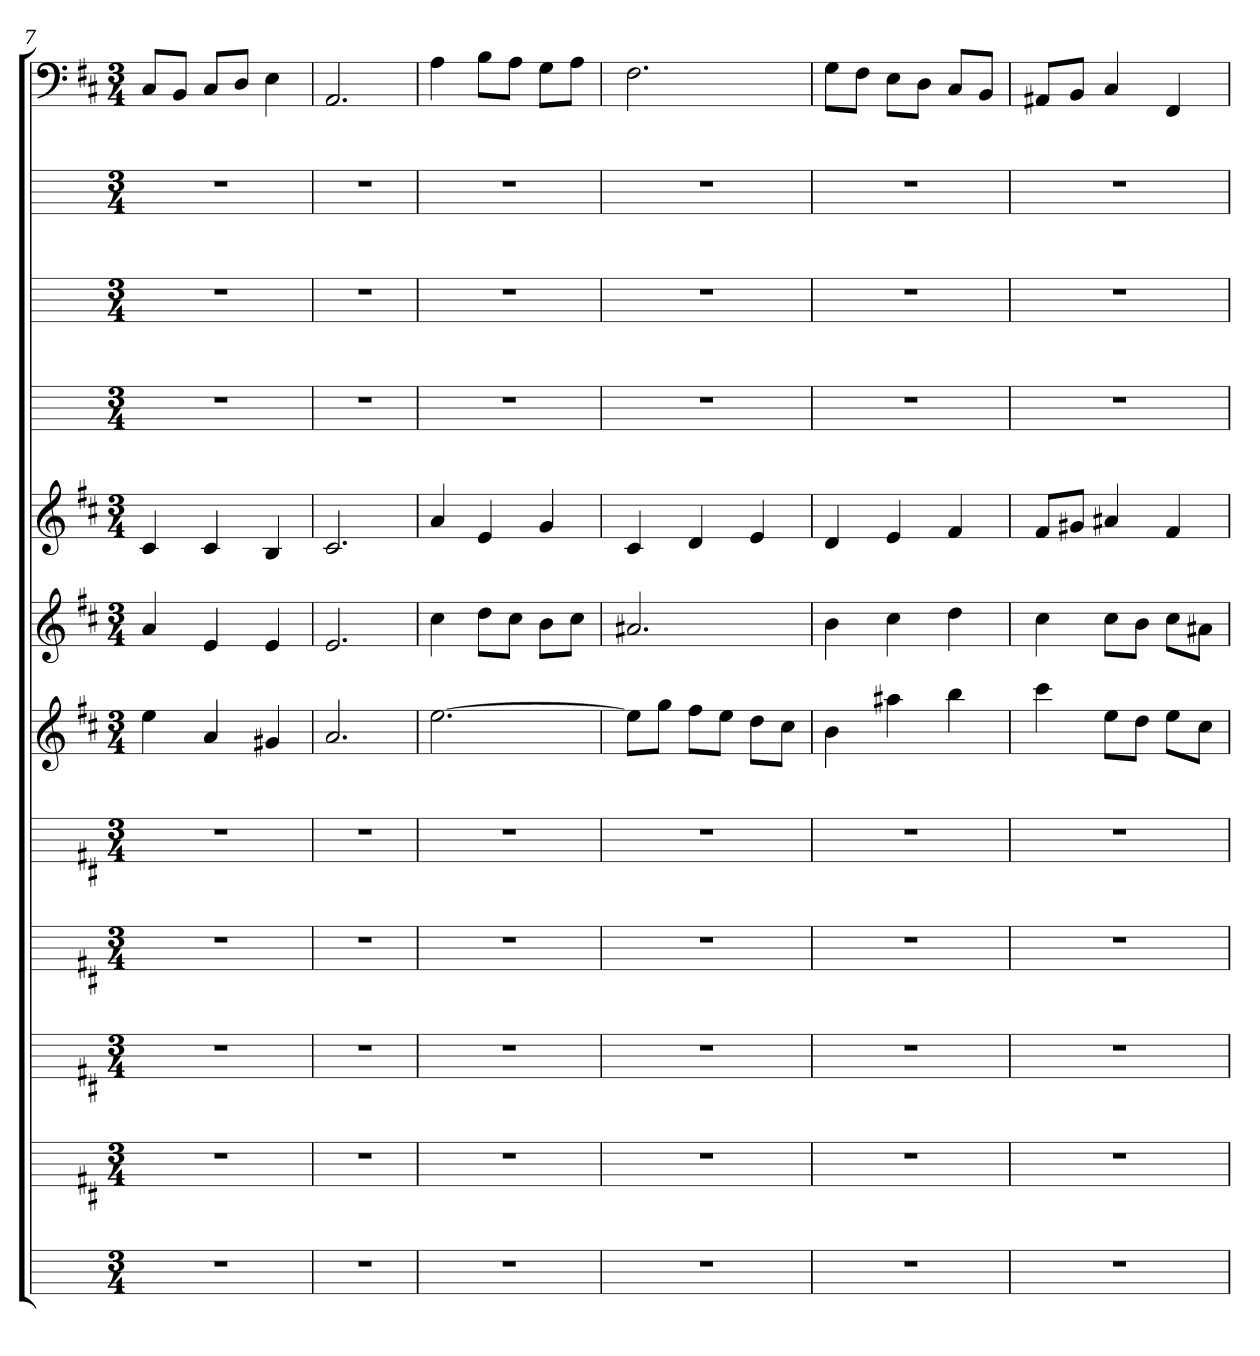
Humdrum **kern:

**kern	**kern	**kern	**kern	**kern	**kern	**kern	**kern	**kern	**kern	**kern	**kern
*part12	*part11	*part10	*part9	*part8	*part7	*part6	*part5	*part4	*part3	*part2	*part1
*staff12	*staff11	*staff10	*staff9	*staff8	*staff7	*staff6	*staff5	*staff4	*staff3	*staff2	*staff1
*k[]	*k[f#c#]	*k[f#c#]	*k[f#c#]	*k[f#c#]	*k[f#c#]	*k[f#c#]	*k[f#c#]	*k[]	*k[]	*k[]	*k[f#c#]
*M3/4	*M3/4	*M3/4	*M3/4	*M3/4	*M3/4	*M3/4	*M3/4	*M3/4	*M3/4	*M3/4	*M3/4
=7	=7	=7	=7	=7	=7	=7	=7	=7	=7	=7	=7
2.r	2.r	2.r	2.r	2.r	4ee	4a	4c#	2.r	2.r	2.r	8C#L
.	.	.	.	.	.	.	.	.	.	.	8BBJ
.	.	.	.	.	4a	4e	4c#	.	.	.	8C#L
.	.	.	.	.	.	.	.	.	.	.	8DJ
.	.	.	.	.	4g#X	4e	4B	.	.	.	4E
=8	=8	=8	=8	=8	=8	=8	=8	=8	=8	=8	=8
2.r	2.r	2.r	2.r	2.r	2.a	2.e	2.c#	2.r	2.r	2.r	2.AA
=9	=9	=9	=9	=9	=9	=9	=9	=9	=9	=9	=9
2.r	2.r	2.r	2.r	2.r	[2.ee	4cc#	4a	2.r	2.r	2.r	4A
.	.	.	.	.	.	8ddL	4e	.	.	.	8BL
.	.	.	.	.	.	8cc#J	.	.	.	.	8AJ
.	.	.	.	.	.	8bL	4g	.	.	.	8GL
.	.	.	.	.	.	8cc#J	.	.	.	.	8AJ
=10	=10	=10	=10	=10	=10	=10	=10	=10	=10	=10	=10
2.r	2.r	2.r	2.r	2.r	8eeL]	2.a#X	4c#	2.r	2.r	2.r	2.F#
.	.	.	.	.	8ggJ	.	.	.	.	.	.
.	.	.	.	.	8ff#L	.	4d	.	.	.	.
.	.	.	.	.	8eeJ	.	.	.	.	.	.
.	.	.	.	.	8ddL	.	4e	.	.	.	.
.	.	.	.	.	8cc#J	.	.	.	.	.	.
=11	=11	=11	=11	=11	=11	=11	=11	=11	=11	=11	=11
2.r	2.r	2.r	2.r	2.r	4b	4b	4d	2.r	2.r	2.r	8GL
.	.	.	.	.	.	.	.	.	.	.	8F#J
.	.	.	.	.	4aa#X	4cc#	4e	.	.	.	8EL
.	.	.	.	.	.	.	.	.	.	.	8DJ
.	.	.	.	.	4bb	4dd	4f#	.	.	.	8C#L
.	.	.	.	.	.	.	.	.	.	.	8BBJ
=12	=12	=12	=12	=12	=12	=12	=12	=12	=12	=12	=12
2.r	2.r	2.r	2.r	2.r	4ccc#	4cc#	8f#L	2.r	2.r	2.r	8AA#XL
.	.	.	.	.	.	.	8g#XJ	.	.	.	8BBJ
.	.	.	.	.	8eeL	8cc#L	4a#X	.	.	.	4C#
.	.	.	.	.	8ddJ	8bJ	.	.	.	.	.
.	.	.	.	.	8eeL	8cc#L	4f#	.	.	.	4FF#
.	.	.	.	.	8cc#J	8a#XJ	.	.	.	.	.
=	=	=	=	=	=	=	=	=	=	=	=
*-	*-	*-	*-	*-	*-	*-	*-	*-	*-	*-	*-
